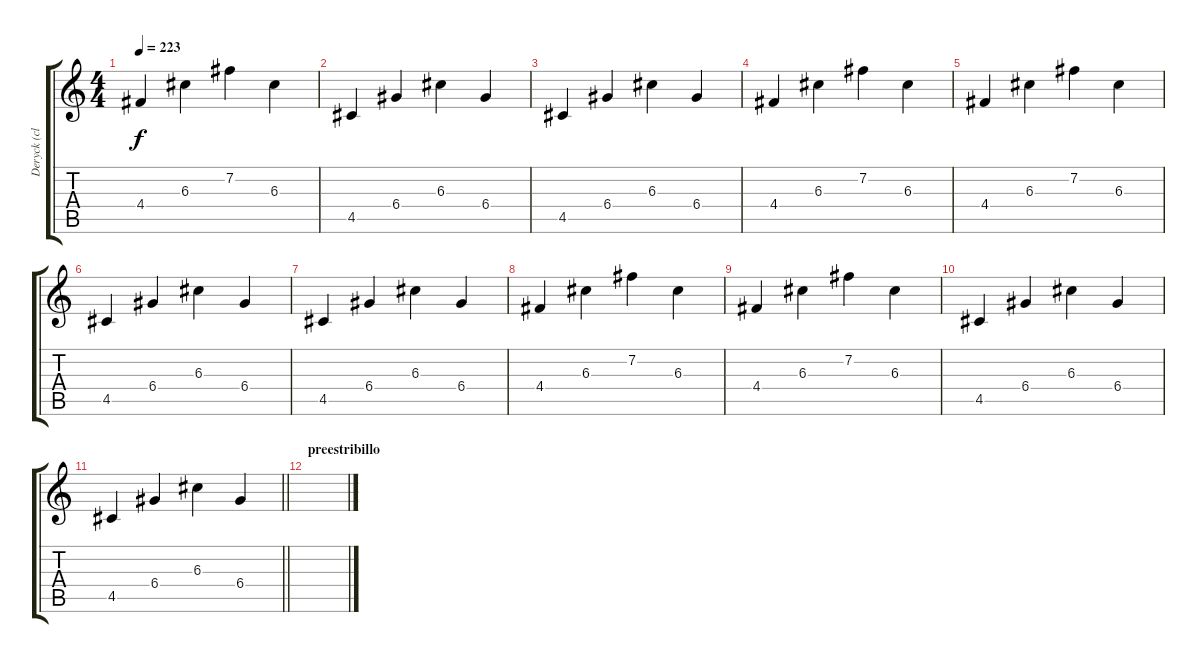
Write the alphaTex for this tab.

\track ("Deryck (clean guitar)" "Deryck (cl") {instrument electricguitarclean}
\staff {score tabs}
\tuning (E4 B3 G3 D3 A2 E2) {hide}
\ts (4 4)
\tempo 223
\clef g2
\ks c
4.4.4{dy f} 6.3.4 7.2.4 6.3.4 |
4.5.4 6.4.4 6.3.4 6.4.4 |
4.5.4 6.4.4 6.3.4 6.4.4 |
4.4.4 6.3.4 7.2.4 6.3.4 |
4.4.4 6.3.4 7.2.4 6.3.4 |
4.5.4 6.4.4 6.3.4 6.4.4 |
4.5.4 6.4.4 6.3.4 6.4.4 |
4.4.4 6.3.4 7.2.4 6.3.4 |
4.4.4 6.3.4 7.2.4 6.3.4 |
4.5.4 6.4.4 6.3.4 6.4.4 |
\barLineRight lightlight
4.5.4 6.4.4 6.3.4 6.4.4 |
\section ("" "preestribillo")
